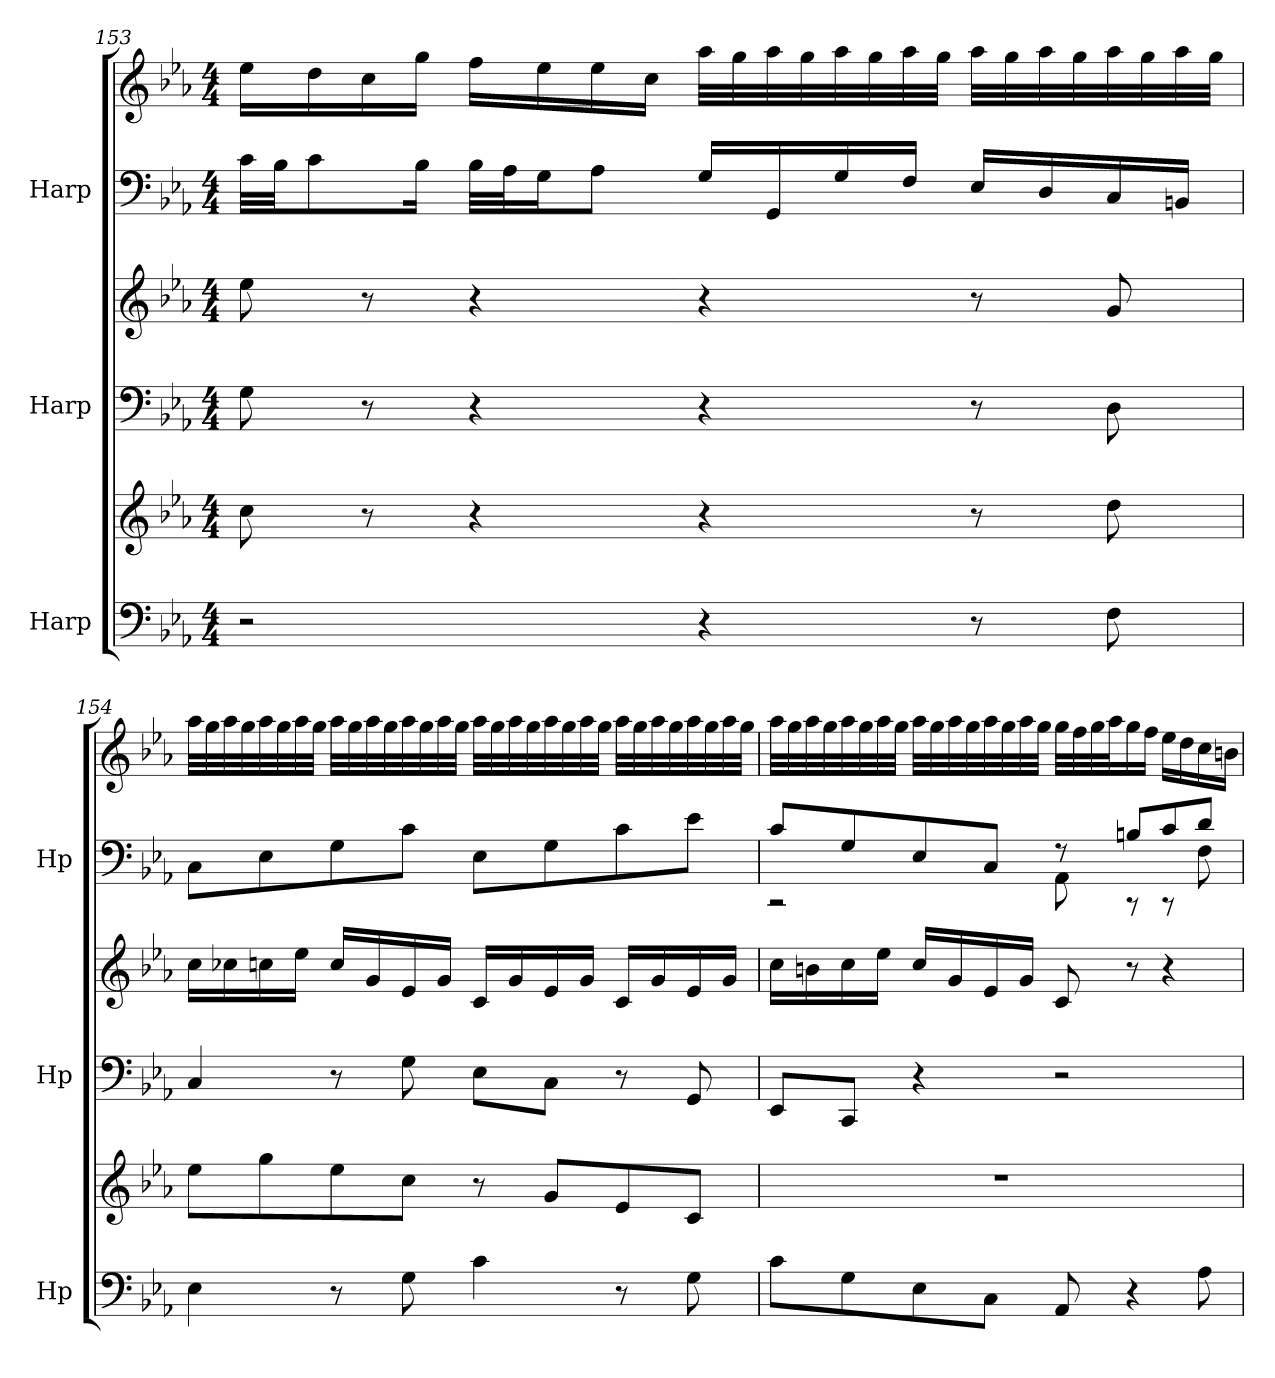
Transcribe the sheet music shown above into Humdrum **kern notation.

**kern	**kern	**kern	**kern	**kern	**kern
*part3	*part3	*part2	*part2	*part1	*part1
*staff6	*staff5	*staff4	*staff3	*staff2	*staff1
*I"Harp	*	*I"Harp	*	*I"Harp	*
*I'Hp	*	*I'Hp	*	*I'Hp	*
*clefF4	*clefG2	*clefF4	*clefG2	*clefF4	*clefG2
*k[b-e-a-]	*k[b-e-a-]	*k[b-e-a-]	*k[b-e-a-]	*k[b-e-a-]	*k[b-e-a-]
*M4/4	*M4/4	*M4/4	*M4/4	*M4/4	*M4/4
=153	=153	=153	=153	=153	=153
2r	8cc\	8G\	8ee-\	32c\LLL	16ee-\LL
.	.	.	.	32B-\JJ	.
.	.	.	.	8c\	16dd\
.	8r	8r	8r	.	16cc\
.	.	.	.	16B-\Jk	16gg\JJ
.	4r	4r	4r	32B-\LLL	16ff\LL
.	.	.	.	32A-\J	.
.	.	.	.	16G\J	16ee-\
.	.	.	.	8A-\J	16ee-\
.	.	.	.	.	16cc\JJ
4r	4r	4r	4r	16G/LL	32aa-\LLL
.	.	.	.	.	32gg\
.	.	.	.	16GG/	32aa-\
.	.	.	.	.	32gg\
.	.	.	.	16G/	32aa-\
.	.	.	.	.	32gg\
.	.	.	.	16F/JJ	32aa-\
.	.	.	.	.	32gg\JJJ
8r	8r	8r	8r	16E-/LL	32aa-\LLL
.	.	.	.	.	32gg\
.	.	.	.	16D/	32aa-\
.	.	.	.	.	32gg\
8F\	8dd\	8D\	8g/	16C/	32aa-\
.	.	.	.	.	32gg\
.	.	.	.	16BBn/JJ	32aa-\
.	.	.	.	.	32gg\JJJ
!!LO:LB:g=z
=154	=154	=154	=154	=154	=154
4E-\	8ee-\L	4C/	16cc\LL	8C\L	32aa-\LLL
.	.	.	.	.	32gg\
.	.	.	16cc-X\	.	32aa-\
.	.	.	.	.	32gg\
.	8gg\	.	16ccn\	8E-\	32aa-\
.	.	.	.	.	32gg\
.	.	.	16ee-\JJ	.	32aa-\
.	.	.	.	.	32gg\JJJ
8r	8ee-\	8r	16cc/LL	8G\	32aa-\LLL
.	.	.	.	.	32gg\
.	.	.	16g/	.	32aa-\
.	.	.	.	.	32gg\
8G\	8cc\J	8G\	16e-/	8c\J	32aa-\
.	.	.	.	.	32gg\
.	.	.	16g/JJ	.	32aa-\
.	.	.	.	.	32gg\JJJ
4c\	8r	8E-\L	16c/LL	8E-\L	32aa-\LLL
.	.	.	.	.	32gg\
.	.	.	16g/	.	32aa-\
.	.	.	.	.	32gg\
.	8g/L	8C\J	16e-/	8G\	32aa-\
.	.	.	.	.	32gg\
.	.	.	16g/JJ	.	32aa-\
.	.	.	.	.	32gg\JJJ
8r	8e-/	8r	16c/LL	8c\	32aa-\LLL
.	.	.	.	.	32gg\
.	.	.	16g/	.	32aa-\
.	.	.	.	.	32gg\
8G\	8c/J	8GG/	16e-/	8e-\J	32aa-\
.	.	.	.	.	32gg\
.	.	.	16g/JJ	.	32aa-\
.	.	.	.	.	32gg\JJJ
!!LO:PB:g=z
=155	=155	=155	=155	=155	=155
*	*	*	*	*^	*
8c\L	1r	8EE-/L	16cc\LL	8c/L	2rCC	32aa-\LLL
.	.	.	.	.	.	32gg\
.	.	.	16bn\	.	.	32aa-\
.	.	.	.	.	.	32gg\
8G\	.	8CC/J	16cc\	8G/	.	32aa-\
.	.	.	.	.	.	32gg\
.	.	.	16ee-\JJ	.	.	32aa-\
.	.	.	.	.	.	32gg\JJJ
8E-\	.	4r	16cc/LL	8E-/	.	32aa-\LLL
.	.	.	.	.	.	32gg\
.	.	.	16g/	.	.	32aa-\
.	.	.	.	.	.	32gg\
8C\J	.	.	16e-/	8C/J	.	32aa-\
.	.	.	.	.	.	32gg\
.	.	.	16g/JJ	.	.	32aa-\
.	.	.	.	.	.	32gg\JJJ
8AA-/	.	2r	8c/	8rF	8AA-\	32gg\LLL
.	.	.	.	.	.	32ff\
.	.	.	.	.	.	32gg\
.	.	.	.	.	.	32aa-\J
4r	.	.	8r	8Bn/L	8rCC	16gg\
.	.	.	.	.	.	16ff\JJ
.	.	.	4r	8c/	8rCC	16ee-\LL
.	.	.	.	.	.	16dd\
8A-\	.	.	.	8d/J	8F\	16cc\
.	.	.	.	.	.	16bn\JJ
*	*	*	*	*v	*v	*
=	=	=	=	=	=
*-	*-	*-	*-	*-	*-
